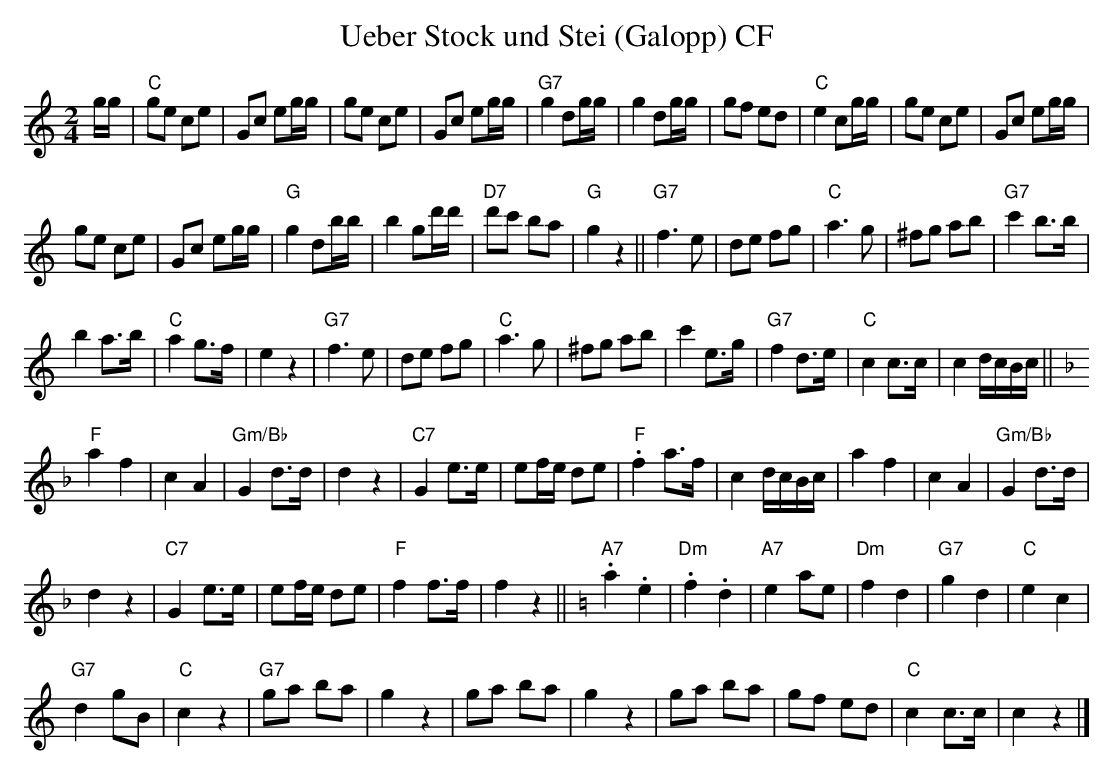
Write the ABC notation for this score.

X:1
T: Ueber Stock und Stei (Galopp) CF
M:2/4
L:1/16
K:C
gg | "C"g2e2 c2e2 | G2c2 e2gg | g2e2 c2e2 | G2c2 e2gg | "G7"g4 d2gg | g4 d2gg | g2f2 e2d2 | "C"e4 c2gg | g2e2 c2e2 | G2c2 e2gg |
g2e2 c2e2 | G2c2 e2gg | "G"g4 d2bb | b4 g2d'd' |  "D7"d'2c'2 b2a2 | "G"g4z4 || [L:1/8] "G7"f3e | de fg | "C"a3g | ^fg ab | "G7"c'2 b>b |
b2 a>b | "C"a2 g>f | e2z2 | "G7"f3e | de fg | "C"a3g | ^fg ab | c'2 e>g | "G7"f2 d>e | "C"c2 c>c | c2 d/c/B/c/ || [K:F]
"F"a2f2 | c2A2 | "Gm/Bb"G2 d>d | d2z2 |  "C7"G2 e>e | ef/e/ de | "F".f2 a>f | c2 d/c/B/c/ | a2f2 | c2A2 | "Gm/Bb"G2 d>d |
d2z2 | "C7"G2 e>e | ef/e/ de | "F"f2 f>f | f2z2 || [K:C] "A7".a2.e2 | "Dm".f2.d2 | "A7"e2 ae | "Dm"f2d2 | "G7"g2d2 | "C"e2c2 |
"G7"d2 gB | "C"c2z2 | "G7"ga ba | g2z2 | ga ba | g2z2 | ga ba | gf ed | "C"c2c>c | c2z2 |]
